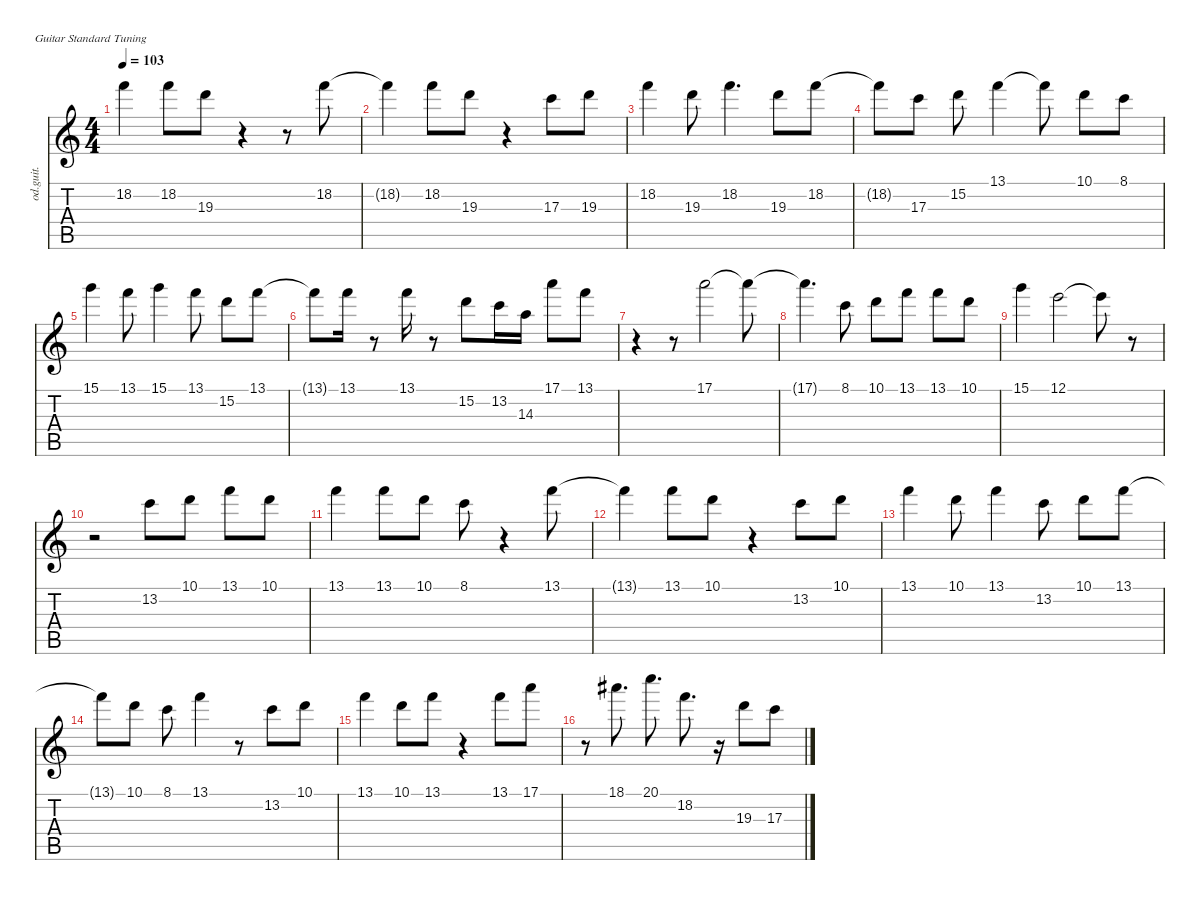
\defaultSystemsLayout 4
\hideDynamics
\bracketExtendMode nobrackets
\otherSystemsTrackNameOrientation horizontal
\track ("Melody" "od.guit.") {instrument overdrivenguitar}
\staff {score tabs}
\tuning (E4 B3 G3 D3 A2 E2)
\ts (4 4)
\tempo 103
\clef g2
\ks c
18.2.4{dy f beam Down} 18.2.8{beam Down} 19.3.8{beam Down} r.4{beam Down} r.8{beam Down} 18.2.8{beam Down} |
18.2{t}.4{beam Down} 18.2.8{beam Down} 19.3.8{beam Down} r.4{beam Down} 17.3.8{beam Down} 19.3.8{beam Down} |
18.2.4{beam Down} 19.3.8{beam Down} 18.2.4{d beam Down} 19.3.8{beam Down} 18.2.8{beam Down} |
18.2{t}.8{beam Down} 17.3.8{beam Down} 15.2.8{beam Down} 13.1.4{beam Down} 13.1{t}.8{beam Down} 10.1.8{beam Down} 8.1.8{beam Down} |
15.1.4{beam Down} 13.1.8{beam Down} 15.1.4{beam Down} 13.1.8{beam Down} 15.2.8{beam Down} 13.1.8{beam Down} |
13.1{t}.8{beam Down} 13.1.16{beam Down} r.8{beam Down} 13.1.16{beam Down} r.8{beam Down} 15.2.8{beam Down} 13.2.16{beam Down} 14.3.16{beam Down} 17.1.8{beam Down} 13.1.8{beam Down} |
r.4{beam Down} r.8{beam Down} 17.1.2{beam Down} 17.1{t}.8{beam Down} |
17.1{t}.4{d beam Down} 8.1.8{beam Down} 10.1.8{beam Down} 13.1.8{beam Down} 13.1.8{beam Down} 10.1.8{beam Down} |
15.1.4{beam Down} 12.1.2{beam Down} 12.1{t}.8{beam Down} r.8{beam Down} |
r.2{beam Down} 13.2.8{beam Down} 10.1.8{beam Down} 13.1.8{beam Down} 10.1.8{beam Down} |
13.1.4{beam Down} 13.1.8{beam Down} 10.1.8{beam Down} 8.1.8{beam Down} r.4{beam Down} 13.1.8{beam Down} |
13.1{t}.4{beam Down} 13.1.8{beam Down} 10.1.8{beam Down} r.4{beam Down} 13.2.8{beam Down} 10.1.8{beam Down} |
13.1.4{beam Down} 10.1.8{beam Down} 13.1.4{beam Down} 13.2.8{beam Down} 10.1.8{beam Down} 13.1.8{beam Down} |
13.1{t}.8{beam Down} 10.1.8{beam Down} 8.1.8{beam Down} 13.1.4{beam Down} r.8{beam Down} 13.2.8{beam Down} 10.1.8{beam Down} |
13.1.4{beam Down} 10.1.8{beam Down} 13.1.8{beam Down} r.4{beam Down} 13.1.8{beam Down} 17.1.8{beam Down} |
r.8{beam Down} 18.1{acc #}.8{d beam Down} 20.1.8{d beam Down} 18.2.8{d beam Down} r.16{beam Down} 19.3.8{beam Down} 17.3.8{beam Down}
